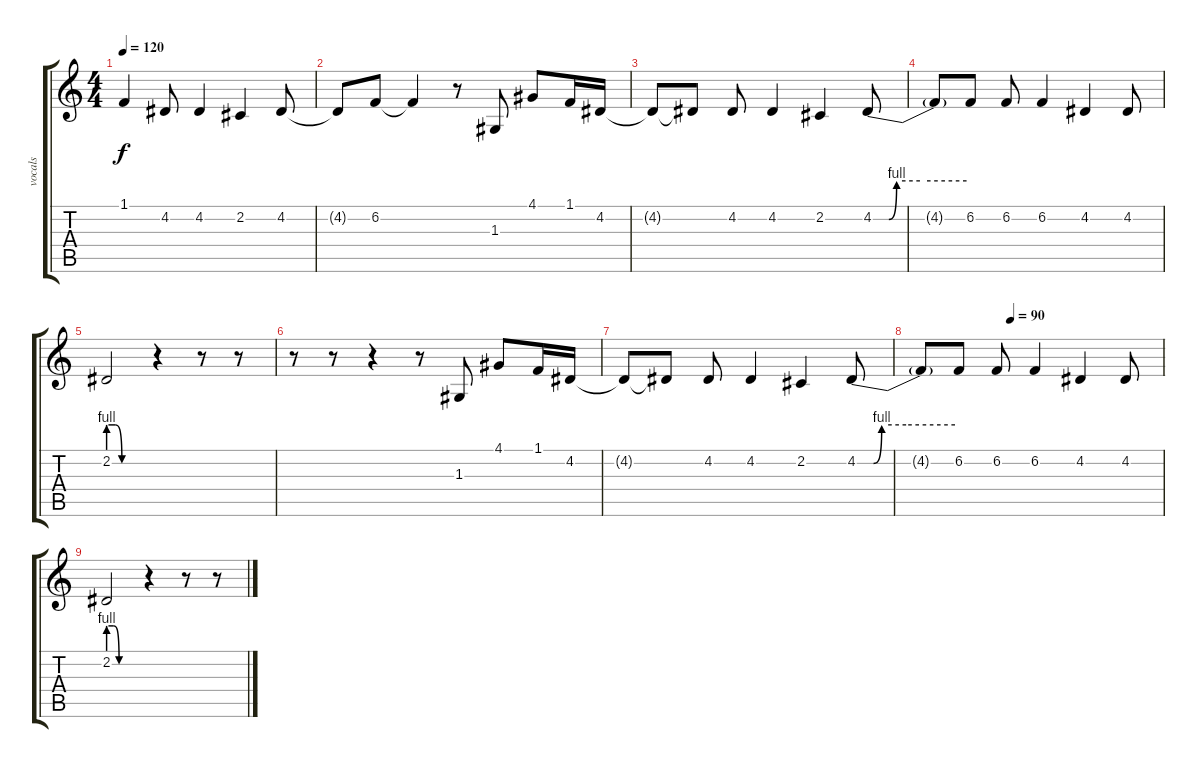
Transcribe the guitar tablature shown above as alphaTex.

\track ("vocals" "vocals") {instrument tangoaccordion}
\staff {score tabs}
\tuning (E4 B3 G3 D3 A2 E2) {hide}
\ts (4 4)
\tempo 120
\clef g2
\ks c
1.1.4{dy f} 4.2.8 4.2.4 2.2.4 4.2.8 |
4.2{t}.8 6.2.8 6.2{t}.4 r.8 1.3.8 4.1.8 1.1.16 4.2.16 |
4.2{t}.8 4.2{t}.8 4.2.8 4.2.4 2.2.4 4.2{be (custom 0 0 10 0 15 4 30 4 60 4)}.8 |
4.2{t}.8 6.2.8 6.2.8 6.2.4 4.2.4 4.2.8 |
2.2{be (custom 0 4 10 4 20 0 30 0 45 0 60 0)}.2 r.4 r.8 r.8 |
r.8 r.8 r.4 r.8 1.3.8 4.1.8 1.1.16 4.2.16 |
4.2{t}.8 4.2{t}.8 4.2.8 4.2.4 2.2.4 4.2{be (custom 0 0 10 0 15 4 30 4 60 4)}.8 |
\tempo (90 0.375)
4.2{t}.8 6.2.8 6.2.8 6.2.4 4.2.4 4.2.8 |
2.2{be (custom 0 4 10 4 20 0 30 0 45 0 60 0)}.2 r.4 r.8 r.8
